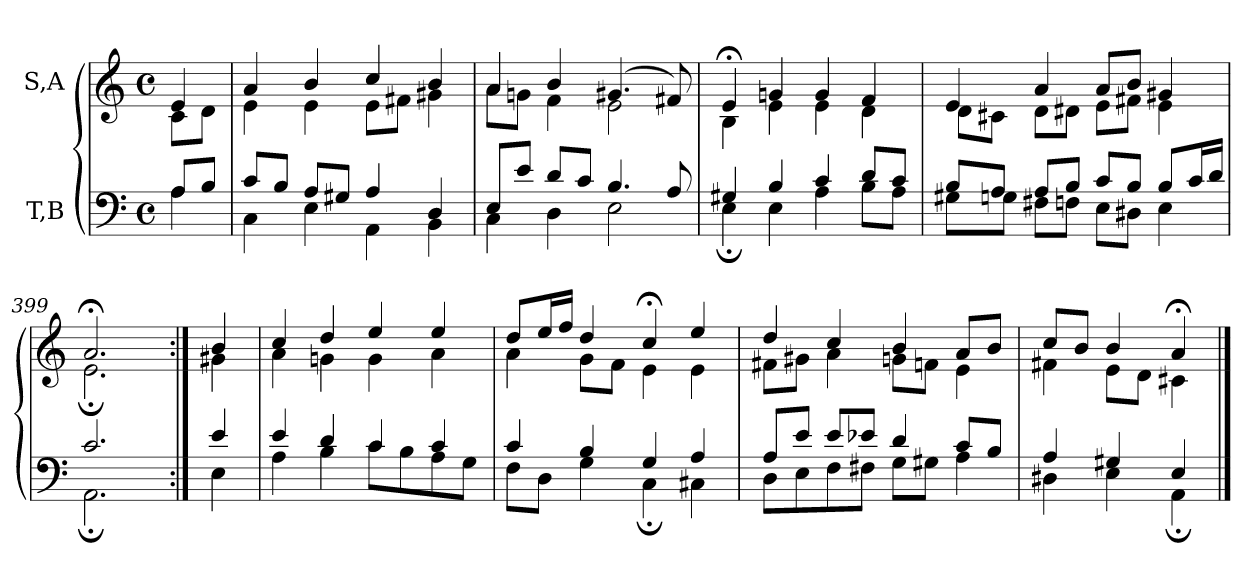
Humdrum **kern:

**kern	**kern
*part2	*part1
*staff2	*staff1
*I"T,B	*I"S,A
*clefF4	*clefG2
*k[]	*k[]
*M4/4	*M4/4
*met(c)	*met(c)
=	=
*^	*^
8AL	4A	4e	8cL
8BJ	.	.	8dJ
=1	=1	=1	=1
8cL	4C	4a	4e
8BJ	.	.	.
8AL	4E	4b	4e
8G#XJ	.	.	.
4A	4AA	4cc	8eL
.	.	.	8f#XJ
4D	4BB	4b	4g#X
=2	=2	=2	=2
8EL	4C	4a	8aL
8eJ	.	.	8gnJ
8dL	4D	4b	4f
8cJ	.	.	.
4.B	2E	(>4.g#X	2e
8A	.	8f#X)	.
=3	=3	=3	=3
4G#X	4E;	4e;<	4B
4B	4E	4gn	4e
4c	4A	4g	4e
8dL	8BL	4f	4d
8cJ	8AJ	.	.
=4	=4	=4	=4
8BL	8G#XL	4e	8dL
8AJ	8GnJ	.	8c#XJ
8AL	8F#XL	4a	8dL
8BJ	8FnJ	.	8d#XJ
8cL	8EL	8aL	8eL
8BJ	8D#XJ	8bJ	8f#XJ
8BL	4E	4g#X	4e
16cL	.	.	.
16dJJ	.	.	.
=399	=399	=399	=399
2.c	2.AA;	2.a;<	2.e;
=400:|!	=400:|!	=400:|!	=400:|!
4e	4E	4b	4g#X
=7	=7	=7	=7
4e	4A	4cc	4a
4d	4B	4dd	4gn
4c	8cL	4ee	4g
.	8B	.	.
4c	8A	4ee	4a
.	8GJ	.	.
=8	=8	=8	=8
4c	8FL	8ddL	4a
.	8DJ	16eeL	.
.	.	16ffJJ	.
4B	4G	4dd	8gL
.	.	.	8fJ
4G	4C;	4cc;<	4e
4A	4C#X	4ee	4e
=9	=9	=9	=9
8AL	8DL	4dd	8f#XL
8eJ	8E	.	8g#XJ
8eL	8F	4cc	4a
8e-XJ	8F#XJ	.	.
4d	8GL	4b	8gnL
.	8G#XJ	.	8fnJ
8cL	4A	8aL	4e
8BJ	.	8bJ	.
=404	=404	=404	=404
4A	4D#X	8ccL	4f#X
.	.	8bJ	.
4G#X	4E	4b	8eL
.	.	.	8dJ
4E	4AA;	4a;<	4c#X
*v	*v	*	*
*	*v	*v
==	==
*-	*-
